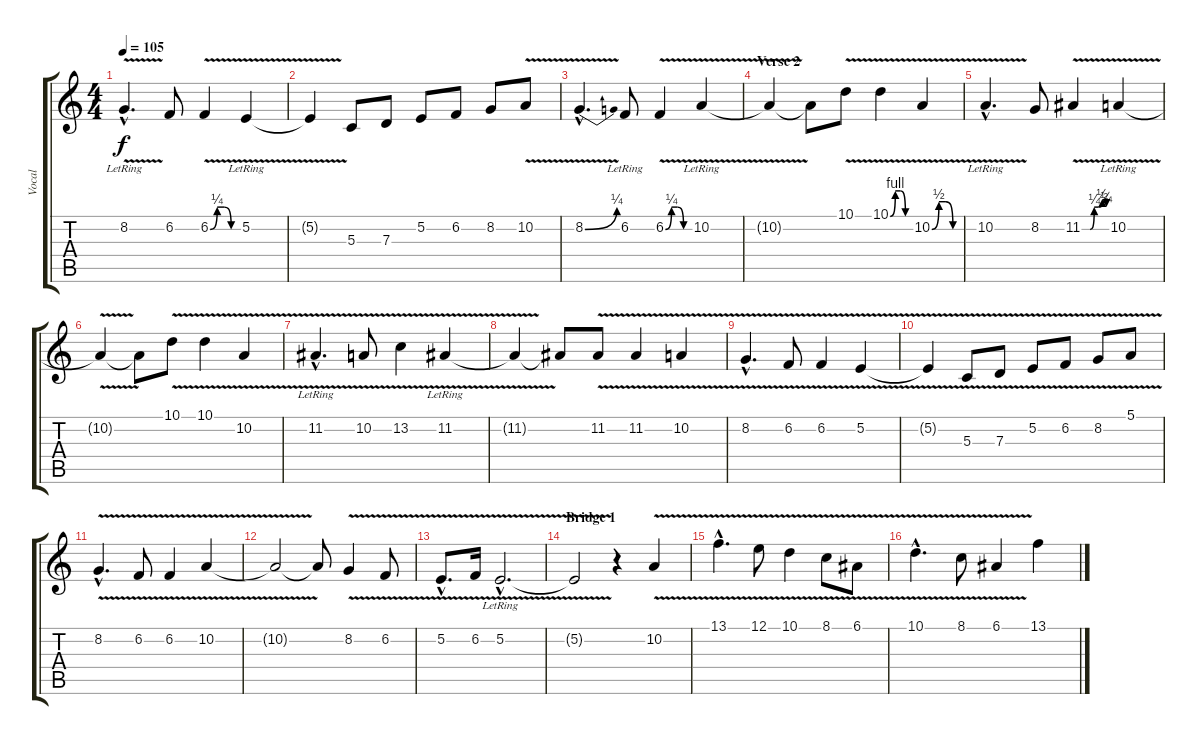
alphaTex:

\track ("Vocal" "Vocal") {instrument flute}
\staff {score tabs}
\tuning (E4 B3 G3 D3 A2 E2) {hide}
\ts (4 4)
\tempo 105
\clef g2
\ks c
8.2{v hac lr}.4{d dy f} 6.2.8 6.2{be (custom 0 0 15 1 30 1 45 0 60 0) v}.4 5.2{v lr}.4 |
5.2{t}.4 5.3.8 7.3.8 5.2.8 6.2.8 8.2.8 10.2{v}.8 |
8.2{be (bend 0 0 60 1) v hac}.4{d} 6.2{lr}.8 6.2{be (custom 0 0 15 1 30 1 45 0 60 0) v}.4 10.2{v lr}.4 |
\section ("" "Verse 2")
10.2{t}.4 10.2{t}.8 10.1{v}.8 10.1{be (custom 0 0 15 4 30 4 45 0 60 0) v}.4 10.2{be (custom 0 0 15 2 30 2 45 0 60 0) v}.4 |
10.2{v hac lr}.4{d} 8.2.8 11.2{be (custom 0 0 10 0 20 0 30 1 40 1 50 2 60 1) v}.4 10.2{v lr}.4 |
10.2{t}.4 10.2{t}.8 10.1{v}.8 10.1{v}.4 10.2{v}.4 |
11.2{v hac lr}.4{d} 10.2{v}.8 13.2{v}.4 11.2{v lr}.4 |
11.2{t}.4 11.2{t}.8 11.2{v}.8 11.2{v}.4 10.2{v}.4 |
8.2{v hac}.4{d} 6.2{v}.8 6.2{v}.4 5.2{v}.4 |
5.2{t}.4 5.3{v}.8 7.3{v}.8 5.2{v}.8 6.2{v}.8 8.2{v}.8 5.1{v}.8 |
8.2{v hac}.4{d} 6.2{v}.8 6.2{v}.4 10.2{v}.4 |
10.2{t}.2 10.2{t}.8 8.2{v}.4 6.2{v}.8 |
5.2{v hac}.8{d} 6.2{v}.16 5.2{v hac lr}.2{d} |
\section ("" "Bridge 1")
5.2{t}.2 r.4 10.2{v}.4 |
13.1{v hac}.4{d} 12.1{v}.8 10.1{v}.4 8.1{v}.8 6.1{v}.8 |
10.1{v hac}.4{d} 8.1{v}.8 6.1{v}.4 13.1.4
